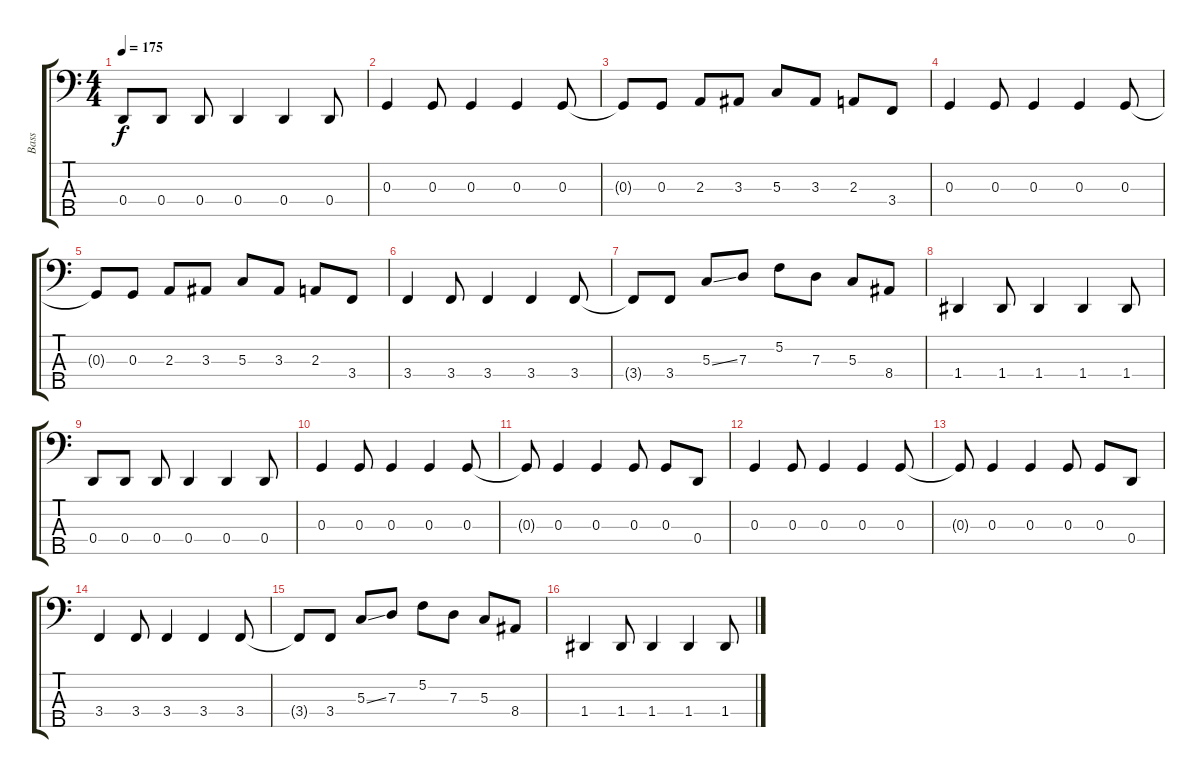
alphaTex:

\track ("Bass" "Bass") {instrument electricbassfinger}
\staff {score tabs}
\tuning (F2 C2 G1 D1 A0) {hide}
\ts (4 4)
\tempo 175
\clef f4
\ks c
0.4.8{dy f} 0.4.8 0.4.8 0.4.4 0.4.4 0.4.8 |
0.3.4 0.3.8 0.3.4 0.3.4 0.3.8 |
0.3{t}.8 0.3.8 2.3.8 3.3.8 5.3.8 3.3.8 2.3.8 3.4.8 |
0.3.4 0.3.8 0.3.4 0.3.4 0.3.8 |
0.3{t}.8 0.3.8 2.3.8 3.3.8 5.3.8 3.3.8 2.3.8 3.4.8 |
3.4.4 3.4.8 3.4.4 3.4.4 3.4.8 |
3.4{t}.8 3.4.8 5.3{ss}.8 7.3.8 5.2.8 7.3.8 5.3.8 8.4.8 |
1.4.4 1.4.8 1.4.4 1.4.4 1.4.8 |
0.4.8 0.4.8 0.4.8 0.4.4 0.4.4 0.4.8 |
0.3.4 0.3.8 0.3.4 0.3.4 0.3.8 |
0.3{t}.8 0.3.4 0.3.4 0.3.8 0.3.8 0.4.8 |
0.3.4 0.3.8 0.3.4 0.3.4 0.3.8 |
0.3{t}.8 0.3.4 0.3.4 0.3.8 0.3.8 0.4.8 |
3.4.4 3.4.8 3.4.4 3.4.4 3.4.8 |
3.4{t}.8 3.4.8 5.3{ss}.8 7.3.8 5.2.8 7.3.8 5.3.8 8.4.8 |
1.4.4 1.4.8 1.4.4 1.4.4 1.4.8
